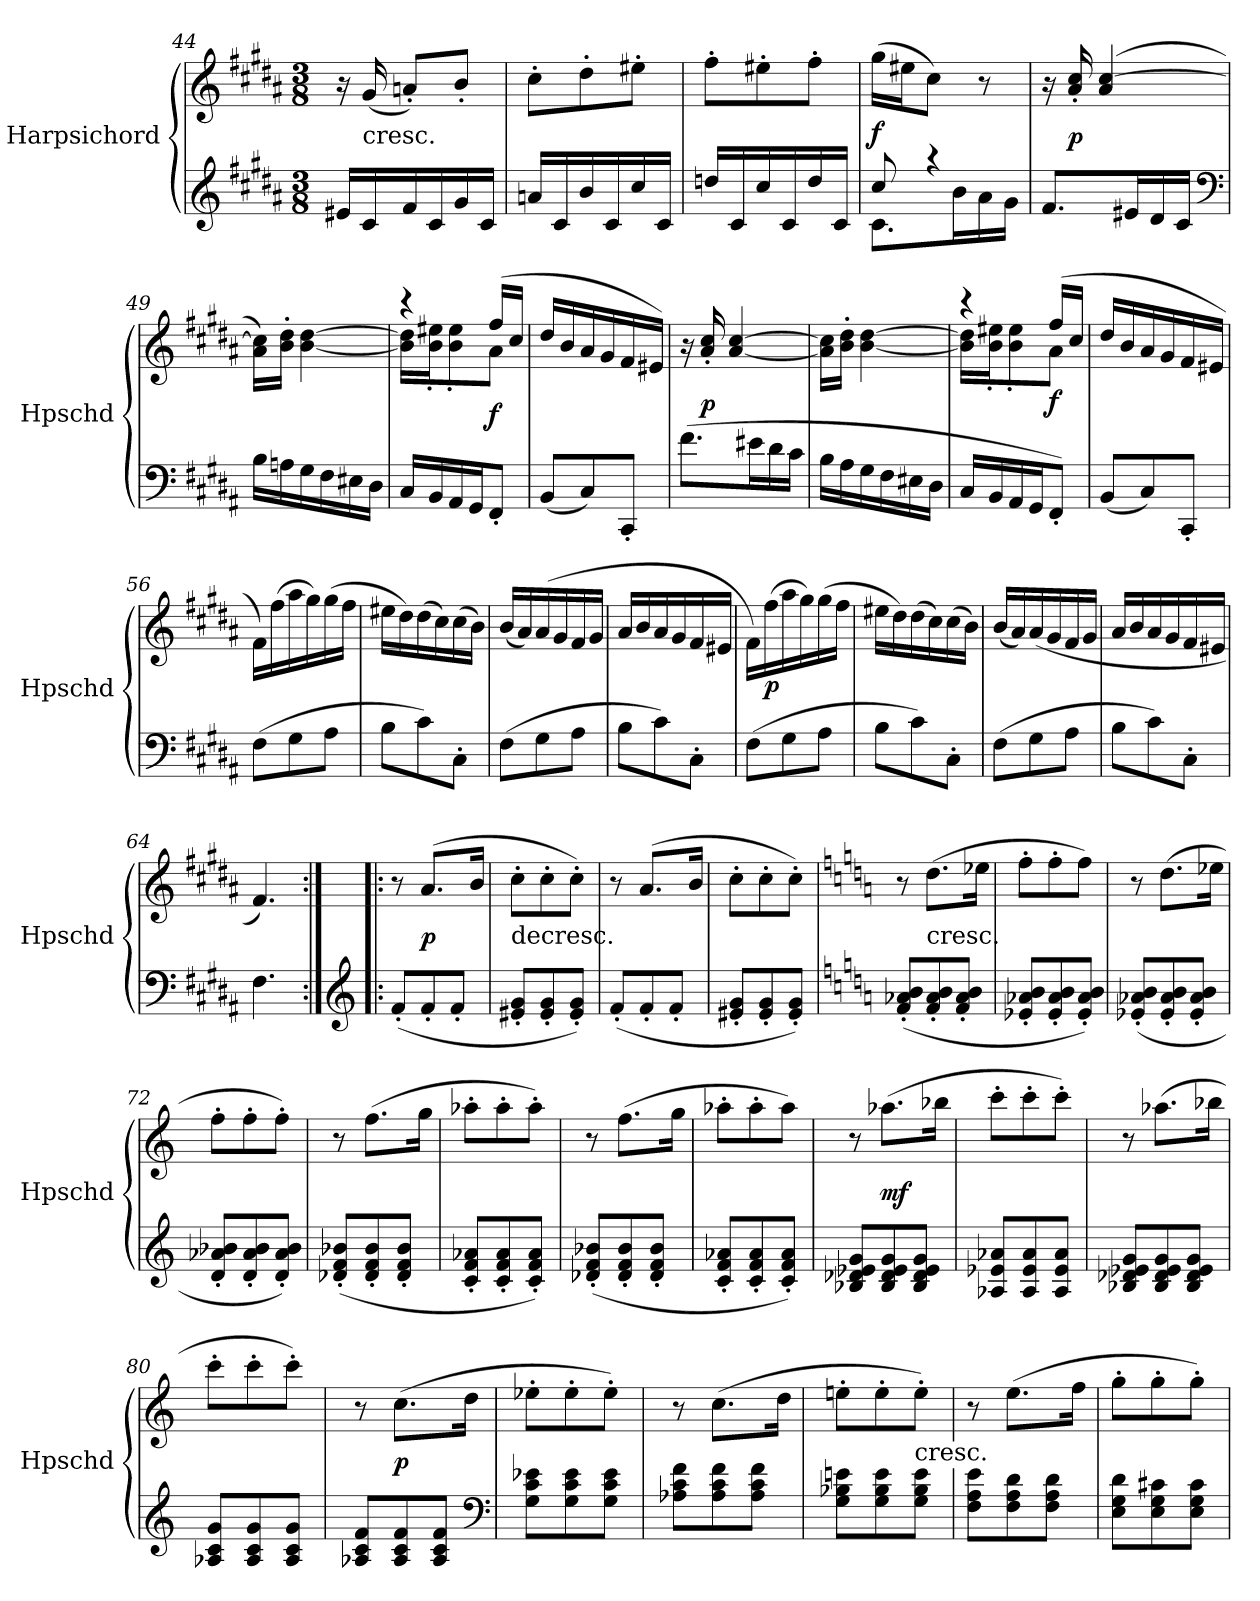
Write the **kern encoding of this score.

**kern	**kern	**dynam
*part1	*part1	*part1
*staff2	*staff1	*staff1/2
*I"Harpsichord	*	*
*I'Hpschd	*	*
*clefG2	*clefG2	*
*k[f#c#g#d#a#]	*k[f#c#g#d#a#]	*
*B:	*B:	*
*M3/8	*M3/8	*
=44	=44	=44
16e#X/LL	16r	.
!	!LO:TX:c:t=cresc.	!
16c#/	(16g#/	.
16f#/	8an'/L)	.
16c#/	.	.
16g#/	8b'/J	.
16c#/JJ	.	.
=45	=45	=45
16an/LL	8cc#'\L	.
16c#/	.	.
16b/	8dd#'\	.
16c#/	.	.
16cc#/	8ee#X'\J	.
16c#/JJ	.	.
=46	=46	=46
16ddn/LL	8ff#'\L	.
16c#/	.	.
16cc#/	8ee#X'\	.
16c#/	.	.
16dd/	8ff#'\J	.
16c#/JJ	.	.
=47	=47	=47
*^	*	*
8cc#/	8.c#\L	(16gg#\LL	f
.	.	16ee#X\J	.
4r	.	8cc#\J)	.
.	16b\L	.	.
.	16a#\	8r	.
.	16g#\JJ	.	.
*v	*v	*	*
=48	=48	=48
8.f#/L	16r	.
.	16a#'/ 16cc#'/	p
.	(4a#/ [4cc#/	.
16e#X/L	.	.
16d#/	.	.
16c#/JJ	.	.
*clefF4	*	*
=49	=49	=49
16B\LL	16a#\ 16cc#]\LL)	.
16An\	16b'\ 16dd#'\JJ	.
16G#\	[4b\ [4dd#\	.
16F#\	.	.
16E#X\	.	.
16D#\JJ	.	.
=50	=50	=50
*	*^	*
16C#/LL	4r	16b]\ 16dd#]\LL	.
16BB/	.	16b'\ 16ee#X'\J	.
16AA#/	.	8b'\ 8ee#'\	.
16GG#/J	.	.	.
8FF#'/J	(16ff#/LL	8a#\J	f
.	16cc#/JJ	.	.
*	*v	*v	*
=51	=51	=51
(8BB/L	16dd#/LL	.
.	16b/	.
8C#/)	16a#/	.
.	16g#/	.
8CC#'/J	16f#/	.
.	16e#X/JJ)	.
=52	=52	=52
(8.f#\L	16r	.
.	16a#'/ 16cc#'/	p
.	[4a#/ [4cc#/	.
16e#X\L	.	.
16d#\	.	.
16c#\JJ	.	.
=53	=53	=53
16B\LL	16a#]\ 16cc#]\LL	.
16A#\	16b'\ 16dd#'\JJ	.
16G#\	[4b\ [4dd#\	.
16F#\	.	.
16E#X\	.	.
16D#\JJ	.	.
=54	=54	=54
*	*^	*
16C#/LL	4r	16b]\ 16dd#]\LL	.
16BB/	.	16b'\ 16ee#X'\J	.
16AA#/	.	8b'\ 8ee#'\	.
16GG#/J	.	.	.
8FF#'/J)	(16ff#/LL	8a#\J	f
.	16cc#/JJ	.	.
*	*v	*v	*
=55	=55	=55
(8BB/L	16dd#/LL	.
.	16b/	.
8C#/)	16a#/	.
.	16g#/	.
8CC#'/J	16f#/	.
.	16e#X/JJ	.
=56	=56	=56
(8F#\L	16f#\LL)	.
.	(16ff#\	.
8G#\	16aa#\	.
.	16gg#\)	.
8A#\J	(16gg#\	.
.	16ff#\JJ	.
=57	=57	=57
8B\L	16ee#X\LL	.
.	16dd#\)	.
8c#\)	(16dd#\	.
.	16cc#\)	.
8C#'\J	(16cc#\	.
.	16b\JJ)	.
=58	=58	=58
(8F#\L	(16b/LL	.
.	16a#/)	.
8G#\	(16a#/	.
.	16g#/	.
8A#\J	16f#/	.
.	16g#/JJ	.
=59	=59	=59
8B\L	16a#/LL	.
.	16b/	.
8c#\)	16a#/	.
.	16g#/	.
8C#'\J	16f#/	.
.	16e#X/JJ	.
=60	=60	=60
(8F#\L	16f#\LL)	.
.	(16ff#\	p
8G#\	16aa#\	.
.	16gg#\)	.
8A#\J	(16gg#\	.
.	16ff#\JJ	.
=61	=61	=61
8B\L	16ee#X\LL	.
.	16dd#\)	.
8c#\)	(16dd#\	.
.	16cc#\)	.
8C#'\J	(16cc#\	.
.	16b\JJ)	.
=62	=62	=62
(8F#\L	(16b/LL	.
.	16a#/)	.
8G#\	(16a#/	.
.	16g#/	.
8A#\J	16f#/	.
.	16g#/JJ	.
=63	=63	=63
8B\L	16a#/LL	.
.	16b/	.
8c#\)	16a#/	.
.	16g#/	.
8C#'\J	16f#/	.
.	16e#X/JJ	.
=64	=64	=64
4.F#\	4.f#/)	.
=65:|!|:	=65:|!|:	=65:|!|:
*clefG2	*	*
(8f#'/L	8r	.
8f#'/	(8.a#/L	p
8f#'/J	.	.
.	16b/Jk	.
=66	=66	=66
!	!LO:TX:c:t=decresc.	!
8e#X'/ 8g#'/L	8cc#'\L	.
8e#'/ 8g#'/	8cc#'\	.
8e#'/ 8g#'/J)	8cc#'\J)	.
=67	=67	=67
(8f#'/L	8r	.
8f#'/	(8.a#/L	.
8f#'/J	.	.
.	16b/Jk	.
=68	=68	=68
8e#X'/ 8g#'/L	8cc#'\L	.
8e#'/ 8g#'/	8cc#'\	.
8e#'/ 8g#'/J)	8cc#'\J)	.
=69	=69	=69
*k[]	*k[]	*
(8f'/ 8a-X'/ 8b'/L	8r	.
!	!LO:TX:c:t=cresc.	!
8f'/ 8a-'/ 8b'/	(8.dd\L	.
8f'/ 8a-'/ 8b'/J	.	.
.	16ee-X\Jk	.
=70	=70	=70
8e-X'/ 8a-X'/ 8b'/L	8ff'\L	.
8e-'/ 8a-'/ 8b'/	8ff'\	.
8e-'/ 8a-'/ 8b'/J)	8ff\J)	.
=71	=71	=71
(8e-X'/ 8a-X'/ 8b'/L	8r	.
8e-'/ 8a-'/ 8b'/	(8.dd\L	.
8e-'/ 8a-'/ 8b'/J	.	.
.	16ee-X\Jk	.
=72	=72	=72
8d'/ 8a-X'/ 8b-X'/L	8ff'\L	.
8d'/ 8a-'/ 8b-'/	8ff'\	.
8d'/ 8a-'/ 8b-'/J)	8ff'\J)	.
=73	=73	=73
(8d-X'/ 8f'/ 8b-X'/L	8r	.
8d-'/ 8f'/ 8b-'/	(8.ff\L	.
8d-'/ 8f'/ 8b-'/J	.	.
.	16gg\Jk	.
=74	=74	=74
8c'/ 8f'/ 8a-X'/L	8aa-X'\L	.
8c'/ 8f'/ 8a-'/	8aa-'\	.
8c'/ 8f'/ 8a-'/J)	8aa-'\J)	.
=75	=75	=75
(8d-X'/ 8f'/ 8b-X'/L	8r	.
8d-'/ 8f'/ 8b-'/	(8.ff\L	.
8d-'/ 8f'/ 8b-'/J	.	.
.	16gg\Jk	.
=76	=76	=76
8c'/ 8f'/ 8a-X'/L	8aa-X'\L	.
8c'/ 8f'/ 8a-'/	8aa-'\	.
8c'/ 8f'/ 8a-'/J)	8aa-\J)	.
=77	=77	=77
8B-X/ 8d-X/ 8e-X/ 8g/L	8r	.
8B-/ 8d-/ 8e-/ 8g/	(8.aa-X\L	mf
8B-/ 8d-/ 8e-/ 8g/J	.	.
.	16bb-X\Jk	.
=78	=78	=78
8A-X/ 8e-X/ 8a-X/L	8ccc'\L	.
8A-/ 8e-/ 8a-/	8ccc'\	.
8A-/ 8e-/ 8a-/J	8ccc'\J)	.
=79	=79	=79
8B-X/ 8d-X/ 8e-X/ 8g/L	8r	.
8B-/ 8d-/ 8e-/ 8g/	(8.aa-X\L	.
8B-/ 8d-/ 8e-/ 8g/J	.	.
.	16bb-X\Jk	.
=80	=80	=80
8A-X/ 8c/ 8g/L	8ccc'\L	.
8A-/ 8c/ 8g/	8ccc'\	.
8A-/ 8c/ 8g/J	8ccc'\J)	.
=81	=81	=81
8A-X/ 8c/ 8f/L	8r	.
8A-/ 8c/ 8f/	(8.cc\L	p
8A-/ 8c/ 8f/J	.	.
.	16dd\Jk	.
*clefF4	*	*
=82	=82	=82
8G\ 8c\ 8e-X\L	8ee-X'\L	.
8G\ 8c\ 8e-\	8ee-'\	.
8G\ 8c\ 8e-\J	8ee-'\J)	.
=83	=83	=83
8A-X\ 8c\ 8f\L	8r	.
8A-\ 8c\ 8f\	(8.cc\L	.
8A-\ 8c\ 8f\J	.	.
.	16dd\Jk	.
=84	=84	=84
8G\ 8B-X\ 8en\L	8een'\L	.
8G\ 8B-\ 8e\	8ee'\	.
!	!LO:TX:c:t=cresc.	!
8G\ 8B-\ 8e\J	8ee'\J)	.
=85	=85	=85
8F\ 8A\ 8e\L	8r	.
8F\ 8A\ 8d\	(8.ee\L	.
8F\ 8A\ 8d\J	.	.
.	16ff\Jk	.
=86	=86	=86
8E\ 8G\ 8d\L	8gg'\L	.
8E\ 8G\ 8c#X\	8gg'\	.
8E\ 8G\ 8c#\J	8gg'\J)	.
=	=	=
*-	*-	*-
